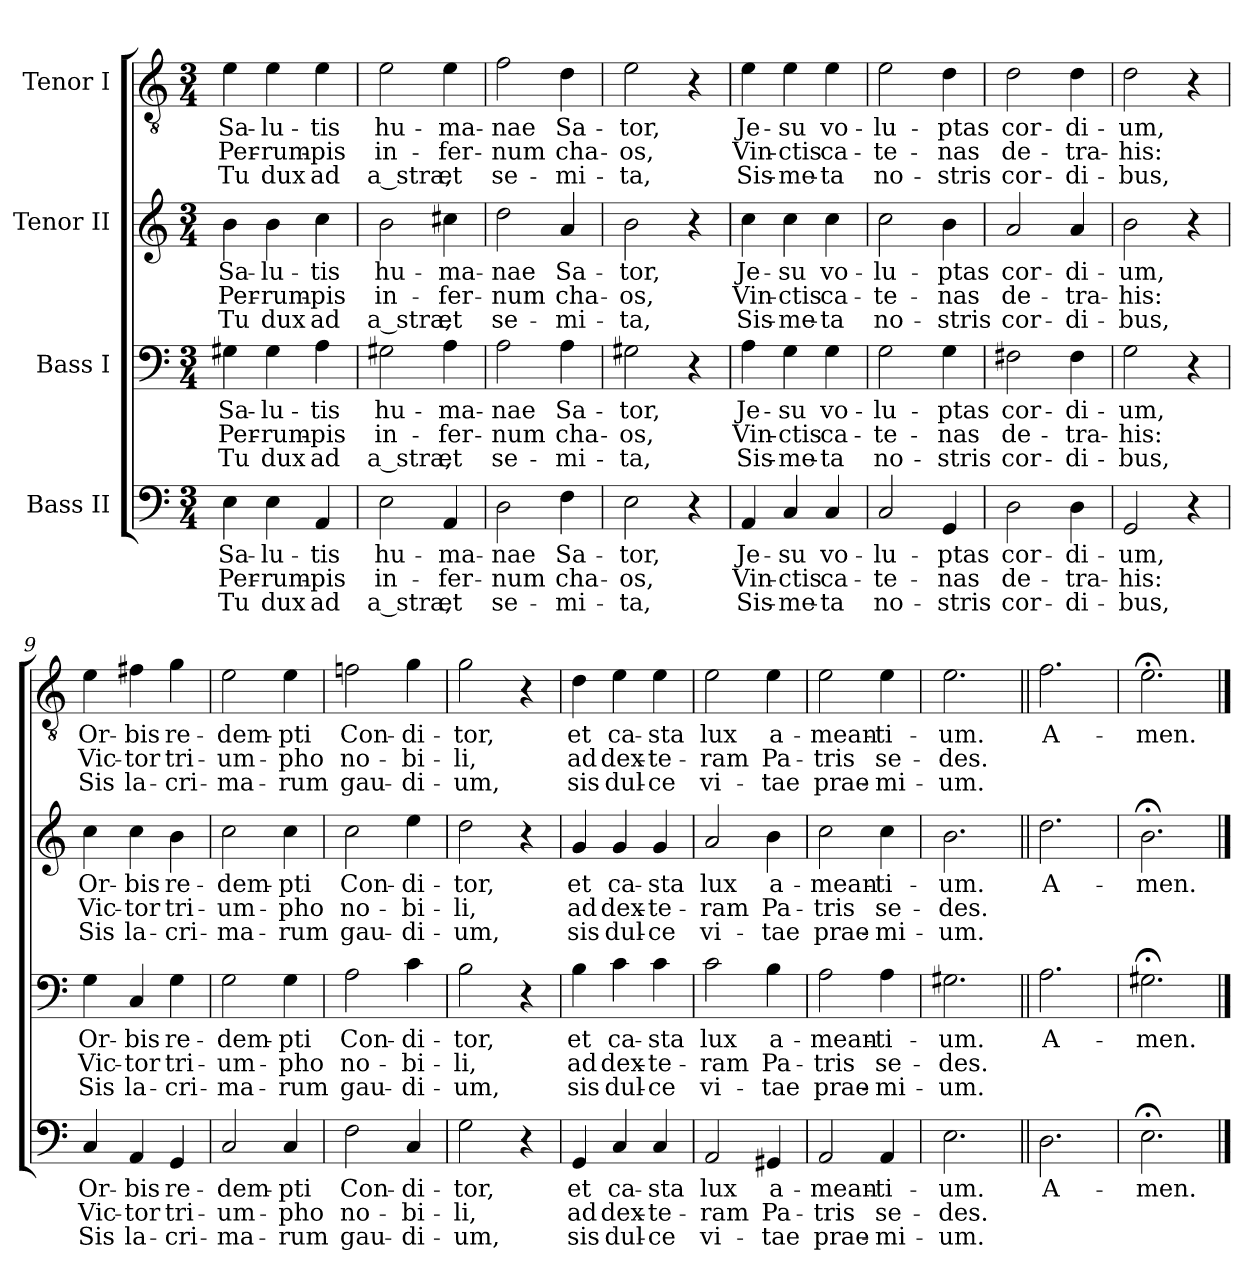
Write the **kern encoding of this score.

**kern	**text	**text	**text	**kern	**text	**text	**text	**kern	**text	**text	**text	**kern	**text	**text	**text
*part4	*part4	*part4	*part4	*part3	*part3	*part3	*part3	*part2	*part2	*part2	*part2	*part1	*part1	*part1	*part1
*staff4	*staff4	*staff4	*staff4	*staff3	*staff3	*staff3	*staff3	*staff2	*staff2	*staff2	*staff2	*staff1	*staff1	*staff1	*staff1
*I"Bass II	*	*	*	*I"Bass I	*	*	*	*I"Tenor II	*	*	*	*I"Tenor I	*	*	*
*clefF4	*	*	*	*clefF4	*	*	*	*clefG2	*	*	*	*clefGv2	*	*	*
*k[]	*	*	*	*k[]	*	*	*	*k[]	*	*	*	*k[]	*	*	*
*C:	*	*	*	*C:	*	*	*	*C:	*	*	*	*C:	*	*	*
*M3/4	*	*	*	*M3/4	*	*	*	*M3/4	*	*	*	*M3/4	*	*	*
=1	=1	=1	=1	=1	=1	=1	=1	=1	=1	=1	=1	=1	=1	=1	=1
4E\	Sa-	Per-	Tu	4G#X\	Sa-	Per-	Tu	4b\	Sa-	Per-	Tu	4e\	Sa-	Per-	Tu
4E\	-lu-	-rum-	dux	4G#\	-lu-	-rum-	dux	4b\	-lu-	-rum-	dux	4e\	-lu-	-rum-	dux
4AA/	-tis	-pis	ad	4A\	-tis	-pis	ad	4cc\	-tis	-pis	ad	4e\	-tis	-pis	ad
=2	=2	=2	=2	=2	=2	=2	=2	=2	=2	=2	=2	=2	=2	=2	=2
2E\	hu-	in-	a_stra,	2G#X\	hu-	in-	a_stra,	2b\	hu-	in-	a_stra,	2e\	hu-	in-	a_stra,
4AA/	-ma-	-fer-	et	4A\	-ma-	-fer-	et	4cc#X\	-ma-	-fer-	et	4e\	-ma-	-fer-	et
=3	=3	=3	=3	=3	=3	=3	=3	=3	=3	=3	=3	=3	=3	=3	=3
2D\	-nae	-num	se-	2A\	-nae	-num	se-	2dd\	-nae	-num	se-	2f\	-nae	-num	se-
4F\	Sa-	cha-	-mi-	4A\	Sa-	cha-	-mi-	4a/	Sa-	cha-	-mi-	4d\	Sa-	cha-	-mi-
=4	=4	=4	=4	=4	=4	=4	=4	=4	=4	=4	=4	=4	=4	=4	=4
2E\	-tor,	-os,	-ta,	2G#X\	-tor,	-os,	-ta,	2b\	-tor,	-os,	-ta,	2e\	-tor,	-os,	-ta,
4r	.	.	.	4r	.	.	.	4r	.	.	.	4r	.	.	.
=5	=5	=5	=5	=5	=5	=5	=5	=5	=5	=5	=5	=5	=5	=5	=5
4AA/	Je-	Vin-	Sis-	4A\	Je-	Vin-	Sis-	4cc\	Je-	Vin-	Sis-	4e\	Je-	Vin-	Sis-
4C/	-su	-ctis	-me-	4G\	-su	-ctis	-me-	4cc\	-su	-ctis	-me-	4e\	-su	-ctis	-me-
4C/	vo-	ca-	-ta	4G\	vo-	ca-	-ta	4cc\	vo-	ca-	-ta	4e\	vo-	ca-	-ta
=6	=6	=6	=6	=6	=6	=6	=6	=6	=6	=6	=6	=6	=6	=6	=6
2C/	-lu-	-te-	no-	2G\	-lu-	-te-	no-	2cc\	-lu-	-te-	no-	2e\	-lu-	-te-	no-
4GG/	-ptas	-nas	-stris	4G\	-ptas	-nas	-stris	4b\	-ptas	-nas	-stris	4d\	-ptas	-nas	-stris
=7	=7	=7	=7	=7	=7	=7	=7	=7	=7	=7	=7	=7	=7	=7	=7
2D\	cor-	de-	cor-	2F#X\	cor-	de-	cor-	2a/	cor-	de-	cor-	2d\	cor-	de-	cor-
4D\	-di-	-tra-	-di-	4F#\	-di-	-tra-	-di-	4a/	-di-	-tra-	-di-	4d\	-di-	-tra-	-di-
=8	=8	=8	=8	=8	=8	=8	=8	=8	=8	=8	=8	=8	=8	=8	=8
2GG/	-um,	-his:	-bus,	2G\	-um,	-his:	-bus,	2b\	-um,	-his:	-bus,	2d\	-um,	-his:	-bus,
4r	.	.	.	4r	.	.	.	4r	.	.	.	4r	.	.	.
=9	=9	=9	=9	=9	=9	=9	=9	=9	=9	=9	=9	=9	=9	=9	=9
4C/	Or-	Vic-	Sis	4G\	Or-	Vic-	Sis	4cc\	Or-	Vic-	Sis	4e\	Or-	Vic-	Sis
4AA/	-bis	-tor	la-	4C/	-bis	-tor	la-	4cc\	-bis	-tor	la-	4f#X\	-bis	-tor	la-
4GG/	re-	tri-	-cri-	4G\	re-	tri-	-cri-	4b\	re-	tri-	-cri-	4g\	re-	tri-	-cri-
!!LO:LB:g=z
=10	=10	=10	=10	=10	=10	=10	=10	=10	=10	=10	=10	=10	=10	=10	=10
2C/	-dem-	-um-	-ma-	2G\	-dem-	-um-	-ma-	2cc\	-dem-	-um-	-ma-	2e\	-dem-	-um-	-ma-
4C/	-pti	-pho	-rum	4G\	-pti	-pho	-rum	4cc\	-pti	-pho	-rum	4e\	-pti	-pho	-rum
=11	=11	=11	=11	=11	=11	=11	=11	=11	=11	=11	=11	=11	=11	=11	=11
2F\	Con-	no-	gau-	2A\	Con-	no-	gau-	2cc\	Con-	no-	gau-	2fn\	Con-	no-	gau-
4C/	-di-	-bi-	-di-	4c\	-di-	-bi-	-di-	4ee\	-di-	-bi-	-di-	4g\	-di-	-bi-	-di-
=12	=12	=12	=12	=12	=12	=12	=12	=12	=12	=12	=12	=12	=12	=12	=12
2G\	-tor,	-li,	-um,	2B\	-tor,	-li,	-um,	2dd\	-tor,	-li,	-um,	2g\	-tor,	-li,	-um,
4r	.	.	.	4r	.	.	.	4r	.	.	.	4r	.	.	.
=13	=13	=13	=13	=13	=13	=13	=13	=13	=13	=13	=13	=13	=13	=13	=13
4GG/	et	ad	sis	4B\	et	ad	sis	4g/	et	ad	sis	4d\	et	ad	sis
4C/	ca-	dex-	dul-	4c\	ca-	dex-	dul-	4g/	ca-	dex-	dul-	4e\	ca-	dex-	dul-
4C/	-sta	-te-	-ce	4c\	-sta	-te-	-ce	4g/	-sta	-te-	-ce	4e\	-sta	-te-	-ce
=14	=14	=14	=14	=14	=14	=14	=14	=14	=14	=14	=14	=14	=14	=14	=14
2AA/	lux	-ram	vi-	2c\	lux	-ram	vi-	2a/	lux	-ram	vi-	2e\	lux	-ram	vi-
4GG#X/	a-	Pa-	-tae	4B\	a-	Pa-	-tae	4b\	a-	Pa-	-tae	4e\	a-	Pa-	-tae
=15	=15	=15	=15	=15	=15	=15	=15	=15	=15	=15	=15	=15	=15	=15	=15
2AA/	-mean-	-tris	prae-	2A\	-mean-	-tris	prae-	2cc\	-mean-	-tris	prae-	2e\	-mean-	-tris	prae-
4AA/	-ti-	se-	-mi-	4A\	-ti-	se-	-mi-	4cc\	-ti-	se-	-mi-	4e\	-ti-	se-	-mi-
=16	=16	=16	=16	=16	=16	=16	=16	=16	=16	=16	=16	=16	=16	=16	=16
2.E\	-um.	-des.	-um.	2.G#X\	-um.	-des.	-um.	2.b\	-um.	-des.	-um.	2.e\	-um.	-des.	-um.
=17||	=17||	=17||	=17||	=17||	=17||	=17||	=17||	=17||	=17||	=17||	=17||	=17||	=17||	=17||	=17||
2.D\	A-	.	.	2.A\	A-	.	.	2.dd\	A-	.	.	2.f\	A-	.	.
=18	=18	=18	=18	=18	=18	=18	=18	=18	=18	=18	=18	=18	=18	=18	=18
2.E;<\	-men.	.	.	2.G#X;<\	-men.	.	.	2.b;<\	-men.	.	.	2.e;<\	-men.	.	.
==	==	==	==	==	==	==	==	==	==	==	==	==	==	==	==
*-	*-	*-	*-	*-	*-	*-	*-	*-	*-	*-	*-	*-	*-	*-	*-
